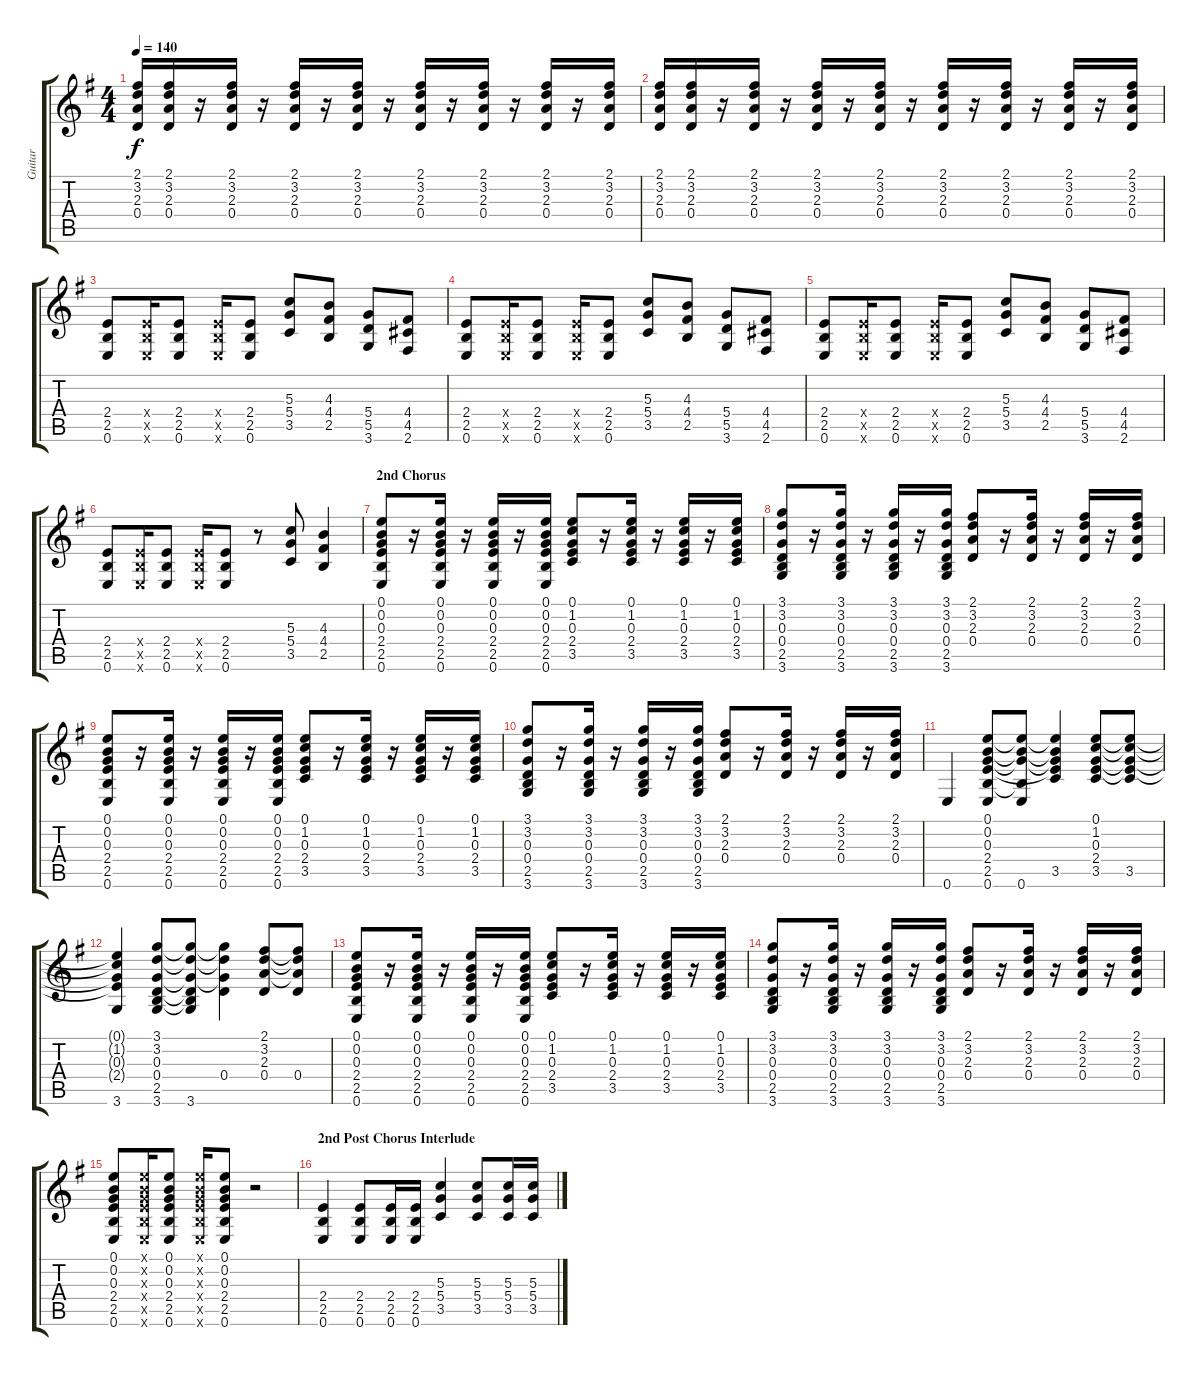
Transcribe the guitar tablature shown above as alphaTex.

\track ("Guitar" "Guitar") {instrument overdrivenguitar}
\staff {score tabs}
\tuning (E4 B3 G3 D3 A2 E2) {hide}
\ts (4 4)
\tempo 140
\clef g2
\ks g
(2.1 3.2 2.3 0.4).16{dy f} (2.1 3.2 2.3 0.4).16 r.16 (2.1 3.2 2.3 0.4).16 r.16 (2.1 3.2 2.3 0.4).16 r.16 (2.1 3.2 2.3 0.4).16 r.16 (2.1 3.2 2.3 0.4).16 r.16 (2.1 3.2 2.3 0.4).16 r.16 (2.1 3.2 2.3 0.4).16 r.16 (2.1 3.2 2.3 0.4).16 |
(2.1 3.2 2.3 0.4).16 (2.1 3.2 2.3 0.4).16 r.16 (2.1 3.2 2.3 0.4).16 r.16 (2.1 3.2 2.3 0.4).16 r.16 (2.1 3.2 2.3 0.4).16 r.16 (2.1 3.2 2.3 0.4).16 r.16 (2.1 3.2 2.3 0.4).16 r.16 (2.1 3.2 2.3 0.4).16 r.16 (2.1 3.2 2.3 0.4).16 |
(2.4 2.5 0.6).8{instrument overdrivenguitar} (2.4{x} 2.5{x} 0.6{x}).16 (2.4 2.5 0.6).8 (2.4{x} 2.5{x} 0.6{x}).16 (2.4 2.5 0.6).8 (5.3 5.4 3.5).8 (4.3 4.4 2.5).8 (5.4 5.5 3.6).8 (4.4 4.5 2.6).8 |
(2.4 2.5 0.6).8 (2.4{x} 2.5{x} 0.6{x}).16 (2.4 2.5 0.6).8 (2.4{x} 2.5{x} 0.6{x}).16 (2.4 2.5 0.6).8 (5.3 5.4 3.5).8 (4.3 4.4 2.5).8 (5.4 5.5 3.6).8 (4.4 4.5 2.6).8 |
(2.4 2.5 0.6).8 (2.4{x} 2.5{x} 0.6{x}).16 (2.4 2.5 0.6).8 (2.4{x} 2.5{x} 0.6{x}).16 (2.4 2.5 0.6).8 (5.3 5.4 3.5).8 (4.3 4.4 2.5).8 (5.4 5.5 3.6).8 (4.4 4.5 2.6).8 |
(2.4 2.5 0.6).8 (2.4{x} 2.5{x} 0.6{x}).16 (2.4 2.5 0.6).8 (2.4{x} 2.5{x} 0.6{x}).16 (2.4 2.5 0.6).8 r.8 (5.3 5.4 3.5).8 (4.3 4.4 2.5).4 |
\section ("" "2nd Chorus")
(0.1 0.2 0.3 2.4 2.5 0.6).8{instrument electricguitarclean} r.16 (0.1 0.2 0.3 2.4 2.5 0.6).16 r.16 (0.1 0.2 0.3 2.4 2.5 0.6).16 r.16 (0.1 0.2 0.3 2.4 2.5 0.6).16 (0.1 1.2 0.3 2.4 3.5).8 r.16 (0.1 1.2 0.3 2.4 3.5).16 r.16 (0.1 1.2 0.3 2.4 3.5).16 r.16 (0.1 1.2 0.3 2.4 3.5).16 |
(3.1 3.2 0.3 0.4 2.5 3.6).8 r.16 (3.1 3.2 0.3 0.4 2.5 3.6).16 r.16 (3.1 3.2 0.3 0.4 2.5 3.6).16 r.16 (3.1 3.2 0.3 0.4 2.5 3.6).16 (2.1 3.2 2.3 0.4).8 r.16 (2.1 3.2 2.3 0.4).16 r.16 (2.1 3.2 2.3 0.4).16 r.16 (2.1 3.2 2.3 0.4).16 |
(0.1 0.2 0.3 2.4 2.5 0.6).8 r.16 (0.1 0.2 0.3 2.4 2.5 0.6).16 r.16 (0.1 0.2 0.3 2.4 2.5 0.6).16 r.16 (0.1 0.2 0.3 2.4 2.5 0.6).16 (0.1 1.2 0.3 2.4 3.5).8 r.16 (0.1 1.2 0.3 2.4 3.5).16 r.16 (0.1 1.2 0.3 2.4 3.5).16 r.16 (0.1 1.2 0.3 2.4 3.5).16 |
(3.1 3.2 0.3 0.4 2.5 3.6).8 r.16 (3.1 3.2 0.3 0.4 2.5 3.6).16 r.16 (3.1 3.2 0.3 0.4 2.5 3.6).16 r.16 (3.1 3.2 0.3 0.4 2.5 3.6).16 (2.1 3.2 2.3 0.4).8 r.16 (2.1 3.2 2.3 0.4).16 r.16 (2.1 3.2 2.3 0.4).16 r.16 (2.1 3.2 2.3 0.4).16 |
0.6.4 (0.1 0.2 0.3 2.4 2.5 0.6).8 (0.1{t} 0.2{t} 0.3{t} 2.5{t} 0.6).8 (0.1{t} 0.2{t} 0.3{t} 2.4{t} 3.5).4 (0.1 1.2 0.3 2.4 3.5).8 (0.1{t} 1.2{t} 0.3{t} 2.4{t} 3.5).8 |
(0.1{t} 1.2{t} 0.3{t} 2.4{t} 3.6).4 (3.1 3.2 0.3 0.4 2.5 3.6).8 (3.1{t} 3.2{t} 0.3{t} 0.4{t} 2.5{t} 3.6).8 (3.1{t} 3.2{t} 0.3{t} 0.4).4 (2.1 3.2 2.3 0.4).8 (2.1{t} 3.2{t} 2.3{t} 0.4).8 |
(0.1 0.2 0.3 2.4 2.5 0.6).8 r.16 (0.1 0.2 0.3 2.4 2.5 0.6).16 r.16 (0.1 0.2 0.3 2.4 2.5 0.6).16 r.16 (0.1 0.2 0.3 2.4 2.5 0.6).16 (0.1 1.2 0.3 2.4 3.5).8 r.16 (0.1 1.2 0.3 2.4 3.5).16 r.16 (0.1 1.2 0.3 2.4 3.5).16 r.16 (0.1 1.2 0.3 2.4 3.5).16 |
(3.1 3.2 0.3 0.4 2.5 3.6).8 r.16 (3.1 3.2 0.3 0.4 2.5 3.6).16 r.16 (3.1 3.2 0.3 0.4 2.5 3.6).16 r.16 (3.1 3.2 0.3 0.4 2.5 3.6).16 (2.1 3.2 2.3 0.4).8 r.16 (2.1 3.2 2.3 0.4).16 r.16 (2.1 3.2 2.3 0.4).16 r.16 (2.1 3.2 2.3 0.4).16 |
(0.1 0.2 0.3 2.4 2.5 0.6).8 (0.1{x} 0.2{x} 0.3{x} 2.4{x} 2.5{x} 0.6{x}).16 (0.1 0.2 0.3 2.4 2.5 0.6).8 (0.1{x} 0.2{x} 0.3{x} 2.4{x} 2.5{x} 0.6{x}).16 (0.1 0.2 0.3 2.4 2.5 0.6).8 r.2 |
\section ("" "2nd Post Chorus Interlude")
(2.4 2.5 0.6).4{instrument overdrivenguitar} (2.4 2.5 0.6).8 (2.4 2.5 0.6).16 (2.4 2.5 0.6).16 (5.3 5.4 3.5).4 (5.3 5.4 3.5).8 (5.3 5.4 3.5).16 (5.3 5.4 3.5).16
